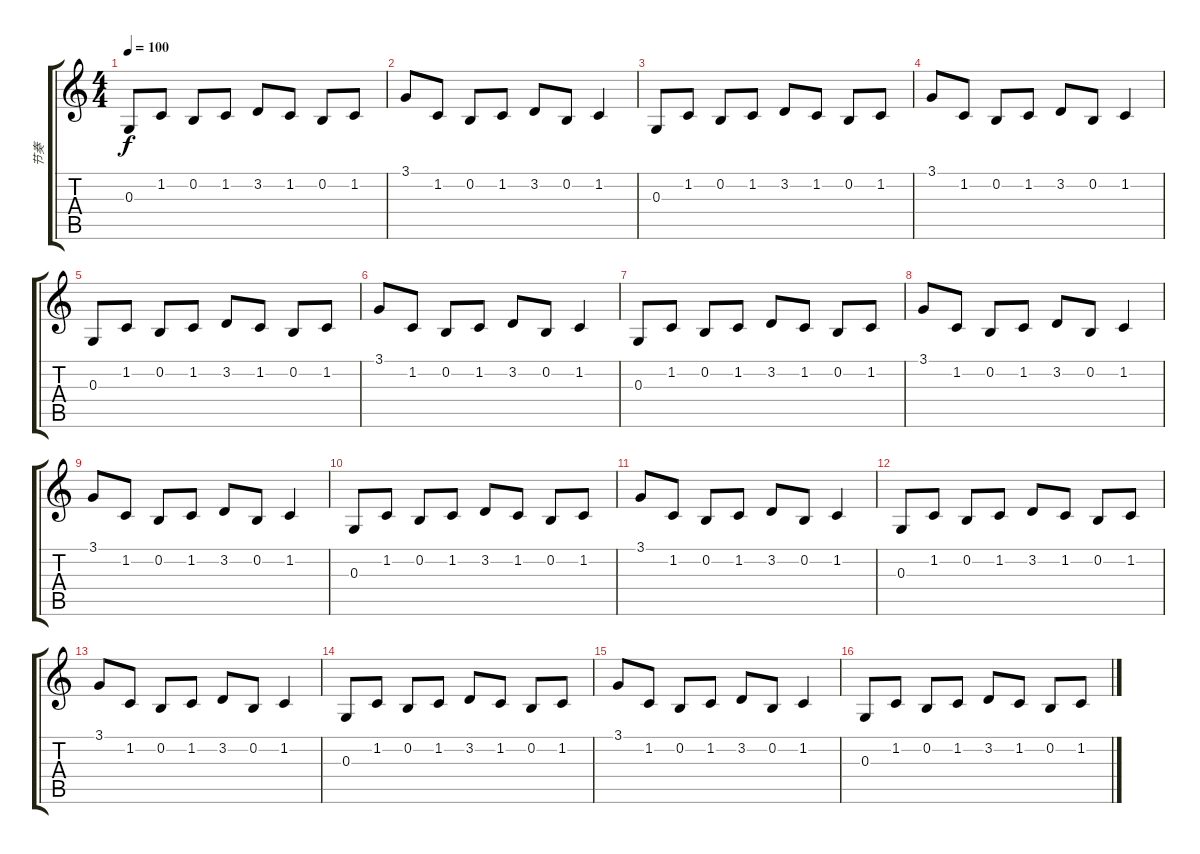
\track ("节奏" "节奏") {instrument electricgrandpiano}
\staff {score tabs}
\tuning (E4 B3 G3 D3 A2 E2) {hide}
\ts (4 4)
\tempo 100
\clef g2
\ks c
0.3.8{dy f} 1.2.8 0.2.8 1.2.8 3.2.8 1.2.8 0.2.8 1.2.8 |
3.1.8 1.2.8 0.2.8 1.2.8 3.2.8 0.2.8 1.2.4 |
0.3.8 1.2.8 0.2.8 1.2.8 3.2.8 1.2.8 0.2.8 1.2.8 |
3.1.8 1.2.8 0.2.8 1.2.8 3.2.8 0.2.8 1.2.4 |
0.3.8 1.2.8 0.2.8 1.2.8 3.2.8 1.2.8 0.2.8 1.2.8 |
3.1.8 1.2.8 0.2.8 1.2.8 3.2.8 0.2.8 1.2.4 |
0.3.8 1.2.8 0.2.8 1.2.8 3.2.8 1.2.8 0.2.8 1.2.8 |
3.1.8 1.2.8 0.2.8 1.2.8 3.2.8 0.2.8 1.2.4 |
3.1.8 1.2.8 0.2.8 1.2.8 3.2.8 0.2.8 1.2.4 |
0.3.8 1.2.8 0.2.8 1.2.8 3.2.8 1.2.8 0.2.8 1.2.8 |
3.1.8 1.2.8 0.2.8 1.2.8 3.2.8 0.2.8 1.2.4 |
0.3.8 1.2.8 0.2.8 1.2.8 3.2.8 1.2.8 0.2.8 1.2.8 |
3.1.8 1.2.8 0.2.8 1.2.8 3.2.8 0.2.8 1.2.4 |
0.3.8 1.2.8 0.2.8 1.2.8 3.2.8 1.2.8 0.2.8 1.2.8 |
3.1.8 1.2.8 0.2.8 1.2.8 3.2.8 0.2.8 1.2.4 |
0.3.8 1.2.8 0.2.8 1.2.8 3.2.8 1.2.8 0.2.8 1.2.8
